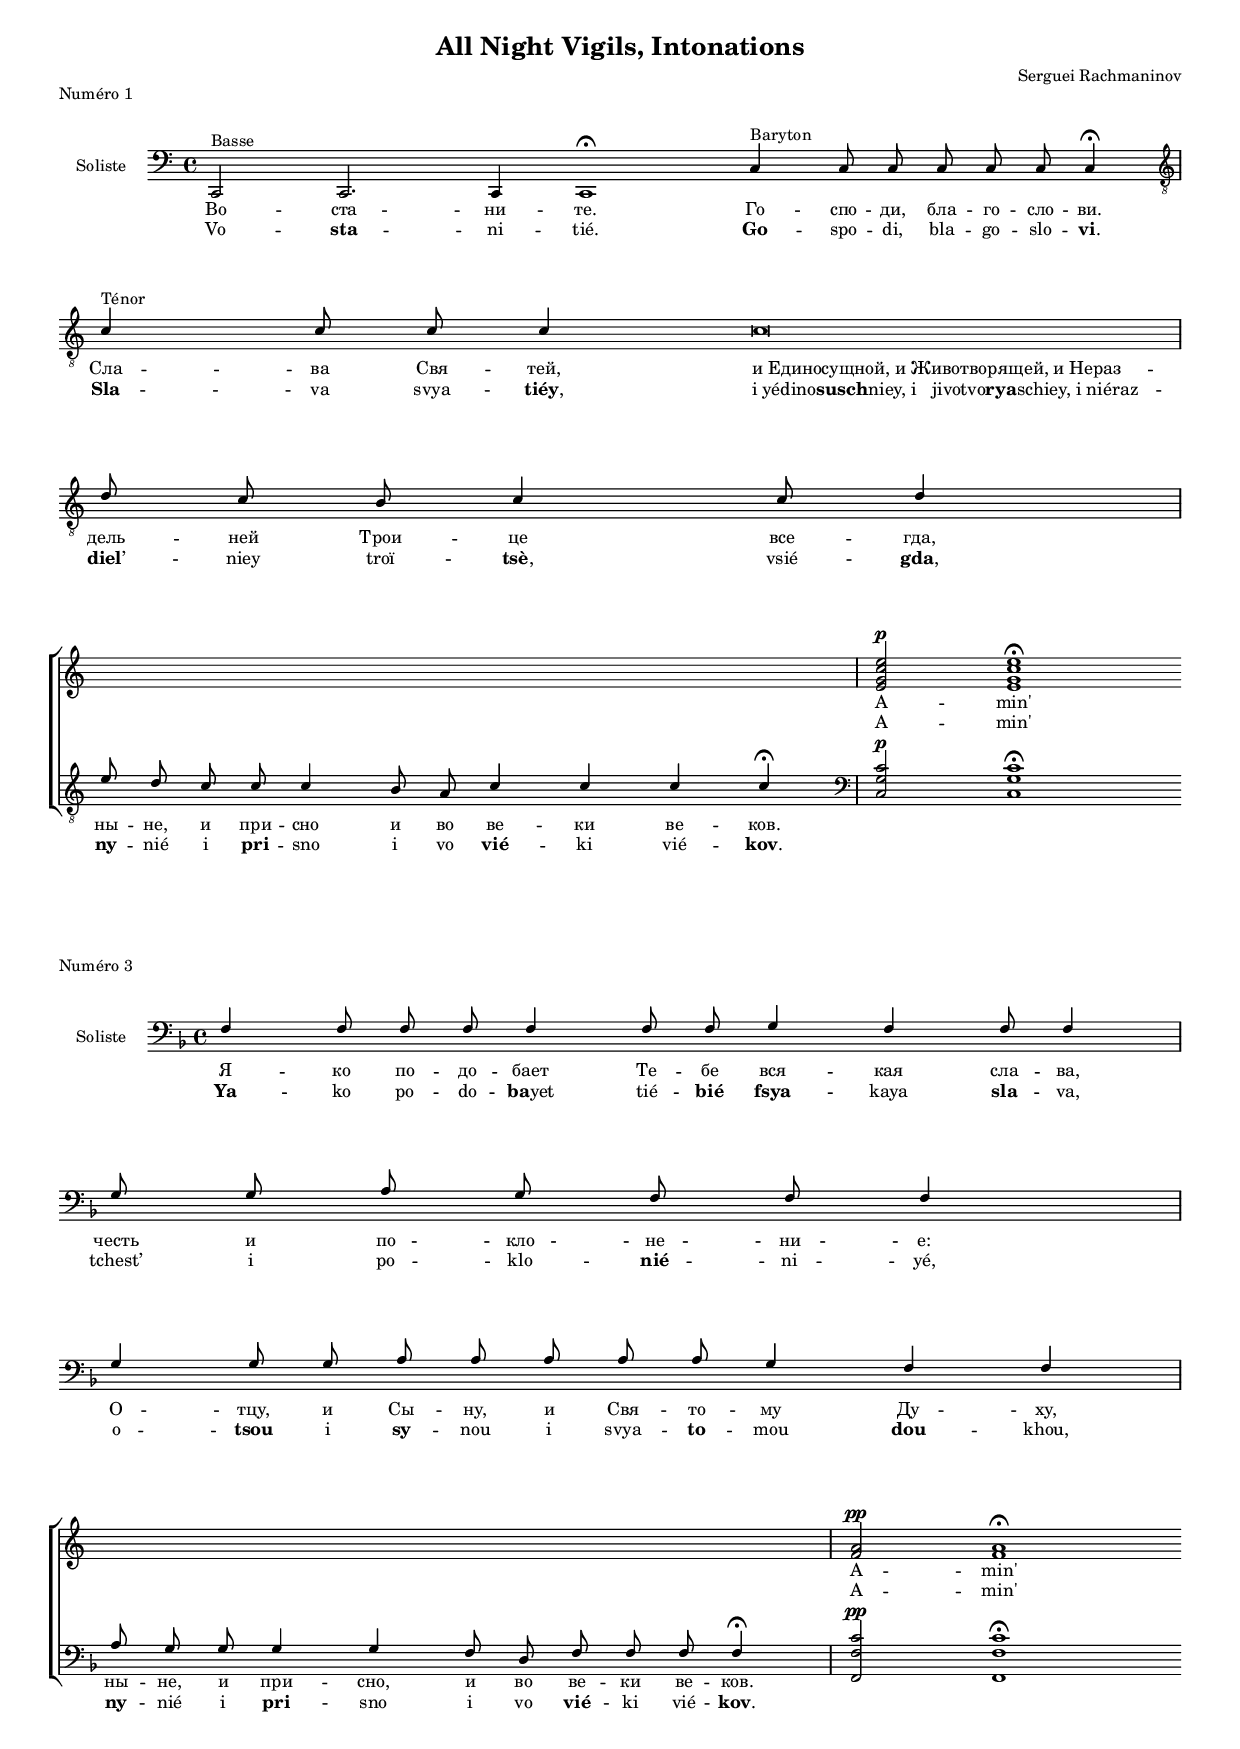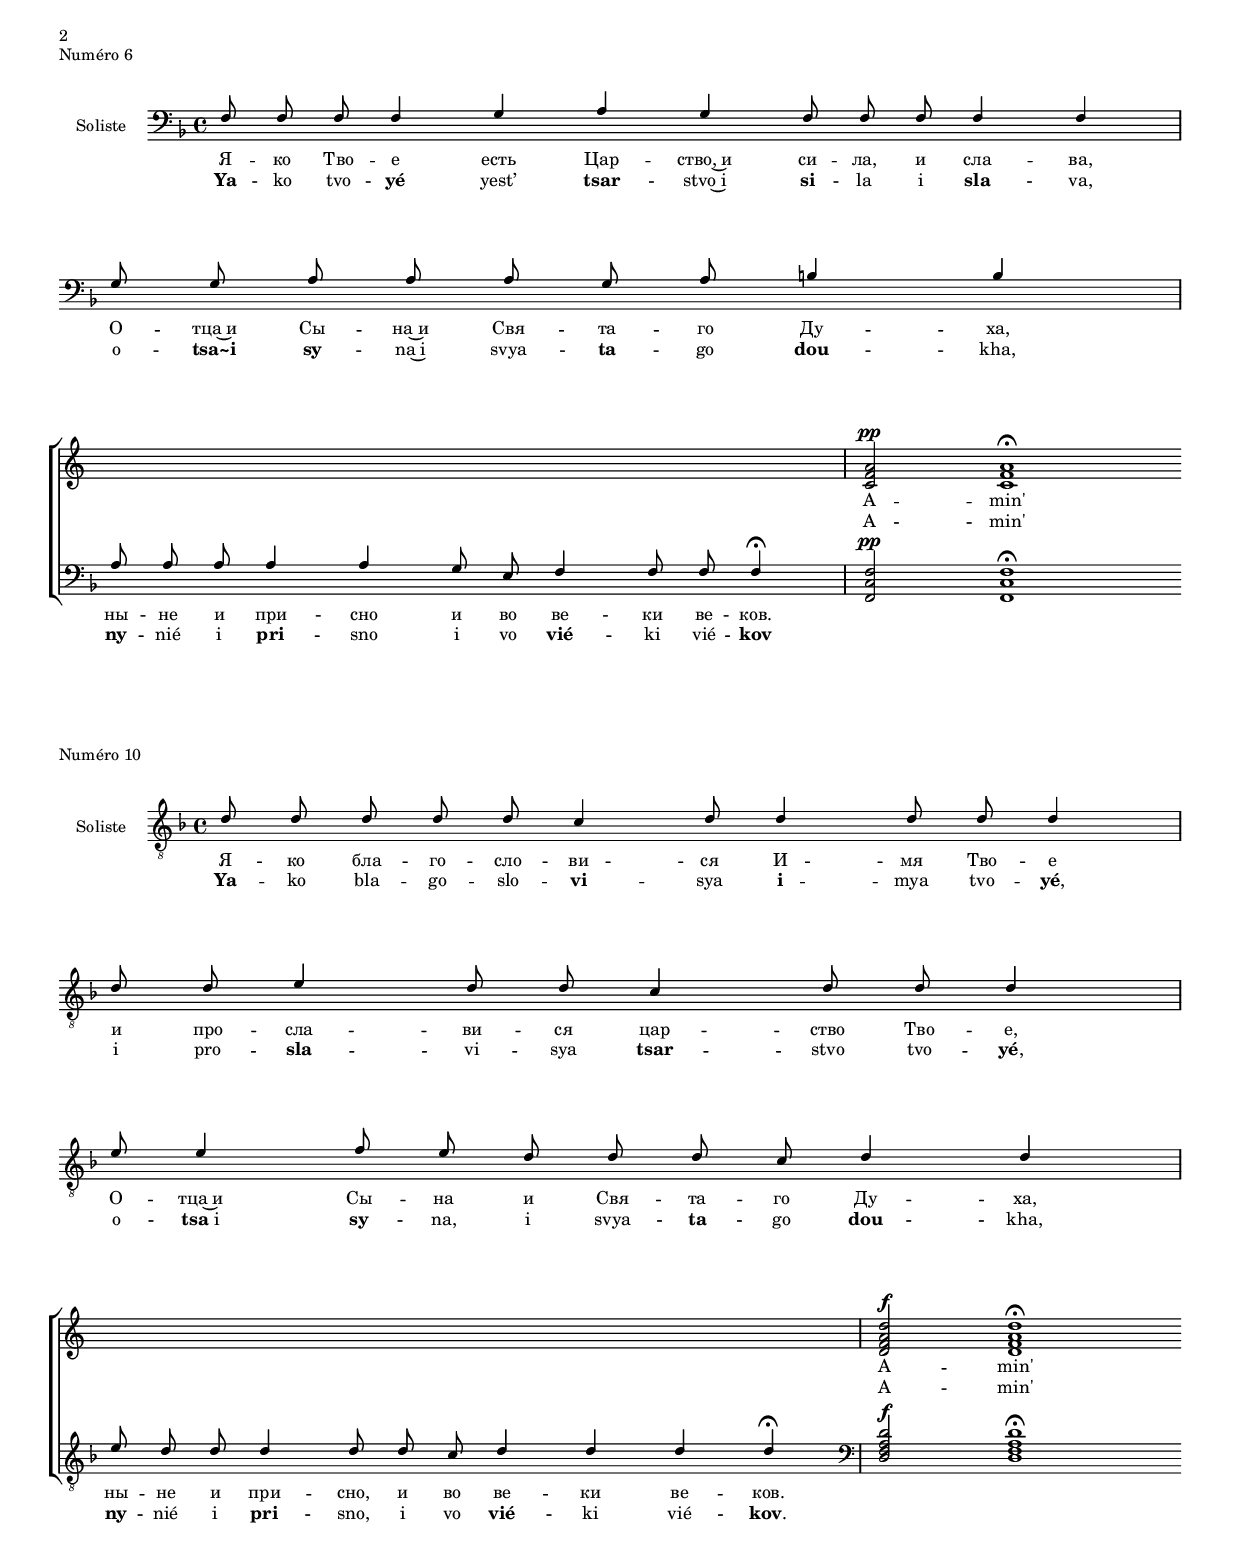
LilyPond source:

\version "2.18.2"

#(set-global-staff-size 14)
\header {
  title = "All Night Vigils, Intonations"
  composer = "Serguei Rachmaninov"
}

intonationMusic = \relative c {
  \key c \major
  \clef bass
  \cadenzaOn
  c,2^"Basse" c2. c4 c1 \fermata
  c'4^"Baryton" c8 c c8 c c c4 \fermata \bar "|" \break
  \clef "treble_8"
  c'4^"Ténor" c8 c c4 c\breve \bar"|" \break
  d8 c b c4 c8 d4 \bar"|" \break
  e8 d c c c4 b8 a c4 c c c \fermata
  \bar "|"
}
amenWomen = \relative c' {
  s\breve s\breve s4 s8 s\breve s1 s\breve
  <e g c e>2^\p <e g c e>1 \fermata
}
amenMen = \relative c {
  \clef bass
  <c g' c>2^\p <c g' c>1 \fermata
}
intonationLyricsSlavon = \lyricmode {
  Во -- ста -- ни -- те.
  Го -- спо -- ди, бла -- го -- сло -- ви.
  Сла -- ва Свя -- тей,
  \once \override LyricText.self-alignment-X = #LEFT
  "и Единосущной, и Животворящей, и Нераз" -- дель -- ней Трои -- це
  все -- гда, ны -- не, и при -- сно и во ве -- ки ве -- ков.
}
intonationLyricsLatin = \lyricmode {
  Vo -- \markup { \bold sta} -- ni -- tié.
  \markup { \bold Go} -- spo -- di, bla -- go -- slo -- \markup { \concat { \bold vi .}}
  \markup { \bold Sla} -- va svya -- \markup { \concat { \bold tiéy ,}}
  \once \override LyricText.self-alignment-X = #LEFT
  \markup { \concat { "i yédino" \bold susch "niey, i
  jivotvo" \bold rya "schiey, i niéraz"}} -- \markup { \concat {\bold diel ’}} -- niey troï -- \markup { \concat{\bold tsè ,}}
  vsié -- \markup { \concat {\bold gda ,}} \markup { \bold ny} -- nié i \markup { \bold pri} -- sno i vo \markup { \bold vié} -- ki
  vié -- \markup { \concat {\bold kov .}}
}
intonationLyricsFrench = \lyricmode {
  Levez-vous.
  Seigneur, bénis [-nous].
  Gloi -- re~à la sain -- te, et con -- subs -- tan -- tiel -- le,
  et vi -- vi -- fian -- te et in -- di -- vi -- si -- ble Tri -- ni -- té,
  tou -- jours, main -- te -- nant et à ja -- mais, et pour les siè -- cles des siè -- cles.
}

\score {
  \header {
    piece = "Numéro 1"
  }
  \layout {
    \context {
      \Staff \RemoveEmptyStaves
    }
  }
  \new ChoirStaff <<
    \new Staff <<
     \override Staff.VerticalAxisGroup.remove-first = ##t
       \new Voice = "voixUn" { \voiceOne \amenWomen }
      \new Lyrics { \lyricsto "voixUn" \lyricmode { A -- min' } }
      \new Lyrics { \lyricsto "voixUn" \lyricmode { A -- min' } }
    >>
    \new Staff \with {
      instrumentName = \markup \center-column { Soliste }
    } <<
      \new Voice = "solisteUn" { \voiceOne \intonationMusic \amenMen }
      \new Lyrics { \lyricsto "solisteUn" \intonationLyricsSlavon }
      \new Lyrics { \lyricsto "solisteUn" \intonationLyricsLatin }
    >>
  >>
}




intonationMusic = \relative c {
  \key f \major
  \clef bass
  \cadenzaOn
  f4 f8 f f f4 f8 f g4 f f8 f4 \bar "|" \break
  g8 g a g f f f4 \bar "|" \break
  g4 g8 g a a a a a g4 f4 f \bar "|" \break
  a8 g g g4 g4 f8 d f8 f f f4 \fermata
  \bar "|"
}
amenWomen = \relative c' {
  s\breve s2 s1 s1 s2. s8 s1 s4
  <f a>2^\pp <f a>1 \fermata
}
amenMen = \relative c {
  \clef bass
  <f, f' c'>2^\pp <f f' c'>1 \fermata
}
intonationLyricsSlavon = \lyricmode {
  Я -- ко по -- до -- бает Те -- бе вся -- кая сла -- ва,
  честь и по -- кло -- не -- ни -- е:
  О -- тцу, и Сы -- ну, и Свя -- то -- му Ду -- ху,
  ны -- не, и при -- сно, и во ве -- ки ве -- ков.
}
intonationLyricsLatin = \lyricmode {
  \markup { \bold Ya} -- ko po -- do -- \markup { \concat {\bold ba yet}} tié -- \markup { \bold bié} \markup { \bold fsya} -- kaya \markup { \bold sla} -- va,
  tchest’ i po -- klo -- \markup { \bold nié} -- ni -- yé,
  o -- \markup { \bold tsou} i \markup { \bold sy} -- nou i svya -- \markup { \bold to} -- mou \markup { \bold dou} -- khou,
  \markup { \bold ny} -- nié i \markup { \bold pri} -- sno i vo \markup { \bold vié} -- ki vié -- \markup { \concat{\bold kov .}}
}
intonationLyricsFrench = \lyricmode {
Car à Toi sont dus toute la gloire, l’honneur et l’adoration : au Père, au Fils et au Saint-Esprit, maintenant et à jamais, et pour les siècles des siècles.
}
\score {
  \header {
    piece = "Numéro 3"
  }
  \layout {
    \context {
      \Staff \RemoveEmptyStaves
    }
  }
  \new ChoirStaff <<
    \new Staff <<
     \override Staff.VerticalAxisGroup.remove-first = ##t
       \new Voice = "voixUn" { \voiceOne \amenWomen }
      \new Lyrics { \lyricsto "voixUn" \lyricmode { A -- min' } }
      \new Lyrics { \lyricsto "voixUn" \lyricmode { A -- min' } }
    >>
    \new Staff \with {
      instrumentName = \markup \center-column { Soliste }
    } <<
      \new Voice = "solisteTrois" { \voiceOne \intonationMusic \amenMen }
      \new Lyrics { \lyricsto "solisteTrois" \intonationLyricsSlavon }
      \new Lyrics { \lyricsto "solisteTrois" \intonationLyricsLatin }
    >>
  >>
}


\pageBreak

intonationMusic = \relative c {
  \key f \major
  \clef bass
  \cadenzaOn
  f8 f f f4 g a g f8 f f f4 f \bar "|" \break
  g8 g a a a g a b4 b \bar "|" \break
  a8 a a a4 a g8 e f4 f8 f f4 \fermata
  \bar "|"
}
amenWomen = \relative c' {
  s\breve s1 s1 s4. s1 s8
  <c f a>2^\pp <c f a>1 \fermata
}
amenMen = \relative c {
  \clef bass
  <f, c' f>2^\pp <f c' f>1 \fermata
}
intonationLyricsSlavon = \lyricmode {
  Я -- ко Тво -- е есть Цар -- ство,~и си -- ла, и сла -- ва,
  О -- тца~и Сы -- на~и Свя -- та -- го Ду -- ха,
  ны -- не и при -- сно и во ве -- ки ве -- ков.
}
intonationLyricsLatin = \lyricmode {
  \markup { \bold Ya} -- ko tvo -- \markup { \bold yé} yest’ \markup { \bold tsar} -- stvo~i \markup { \bold si} -- la i \markup { \bold sla} -- va,
  o -- \markup { \bold tsa~i} \markup { \bold sy} -- na~i svya -- \markup { \bold ta} -- go \markup { \bold dou} -- kha,
  \markup { \bold ny} -- nié i \markup { \bold pri} -- sno i vo \markup { \bold vié} -- ki vié -- \markup { \bold kov}
}
intonationLyricsFrench = \lyricmode {
  Car c’est à Toi qu’appartiennent le règne, la puissance et la gloire, au Père, au Fils et au Saint-Esprit, maintenant et à jamais, et pour les siècles des siècles.
}
\score {
  \header {
    piece = "Numéro 6"
  }
  \layout {
    \context {
      \Staff \RemoveEmptyStaves
    }
  }
  \new ChoirStaff <<
    \new Staff <<
      \override Staff.VerticalAxisGroup.remove-first = ##t
      \new Voice = "voixUn" { \voiceOne \amenWomen }
      \new Lyrics { \lyricsto "voixUn" \lyricmode { A -- min' } }
      \new Lyrics { \lyricsto "voixUn" \lyricmode { A -- min' } }
    >>
    \new Staff \with {
      instrumentName = \markup \center-column { Soliste }
    } <<
      \new Voice = "solisteSix" { \voiceOne \intonationMusic \amenMen }
      \new Lyrics { \lyricsto "solisteSix" \intonationLyricsSlavon }
      \new Lyrics { \lyricsto "solisteSix" \intonationLyricsLatin }
    >>
  >>
}




intonationMusic = \relative c' {
  \key d \minor
  \clef "treble_8"
  \cadenzaOn
  d8 d d d d c4 d8 d4 d8 d d4 \bar "|" \break
  d8 d e4 d8 d c4 d8 d d4 \bar "|" \break
  e8 e4 f8 e d d d c d4 d4 \bar "|" \break
  e8 d d d4 d8 d8 c d4 d d d4 \fermata
  \bar "|"
}
amenWomen = \relative c' {
  s\breve s1 s1 s4. s1 s2 s1
  <d f a d>2^\f <d f a d>1 \fermata
}
amenMen = \relative c {
  \clef bass
  <d f a d>2^\f <d f a d>1 \fermata
}
intonationLyricsSlavon = \lyricmode {
  Я -- ко бла -- го -- сло -- ви -- ся И -- мя Тво -- е
  и про -- сла -- ви -- ся цар -- ство Тво -- е,
  О -- тца~и Сы -- на и Свя -- та -- го Ду -- ха,
  ны -- не и при -- сно, и во ве -- ки ве -- ков.
}
intonationLyricsLatin = \lyricmode {
  \markup { \bold Ya} -- ko bla -- go -- slo -- \markup { \bold vi} -- sya \markup { \bold i} -- mya tvo -- \markup { \concat{\bold yé ,}}
  i pro -- \markup { \bold sla} -- vi -- sya \markup { \bold tsar} -- stvo tvo -- \markup { \concat {\bold yé ,}}
  o -- \markup { \concat {\bold tsa " i" }} \markup { \bold sy} -- na, i svya -- \markup { \bold ta} -- go \markup { \bold dou} -- kha, \markup { \bold ny} -- nié i \markup { \bold pri} -- sno, i vo \markup { \bold vié} -- ki vié -- \markup { \concat {\bold kov .}}
}
intonationLyricsFrench = \lyricmode {
  Car Ton Nom est béni, et Ton royaume est glorifié, celui du Père, du Fils et du Saint-Esprit, maintenant et à jamais, et pour les siècles des siècles.
}
\score {
  \header {
    piece = "Numéro 10"
  }
  \layout {
    \context {
      \Staff \RemoveEmptyStaves
    }
  }
  \new ChoirStaff <<
    \new Staff <<
      \override Staff.VerticalAxisGroup.remove-first = ##t
      \new Voice = "voixUn" { \voiceOne \amenWomen }
      \new Lyrics { \lyricsto "voixUn" \lyricmode { A -- min' } }
      \new Lyrics { \lyricsto "voixUn" \lyricmode { A -- min' } }
    >>
    \new Staff \with {
      instrumentName = \markup \center-column { Soliste }
    } <<
      \new Voice = "solisteDix" { \voiceOne \intonationMusic \amenMen}
      \new Lyrics { \lyricsto "solisteDix" \intonationLyricsSlavon }
      \new Lyrics { \lyricsto "solisteDix" \intonationLyricsLatin }
    >>
  >>
}